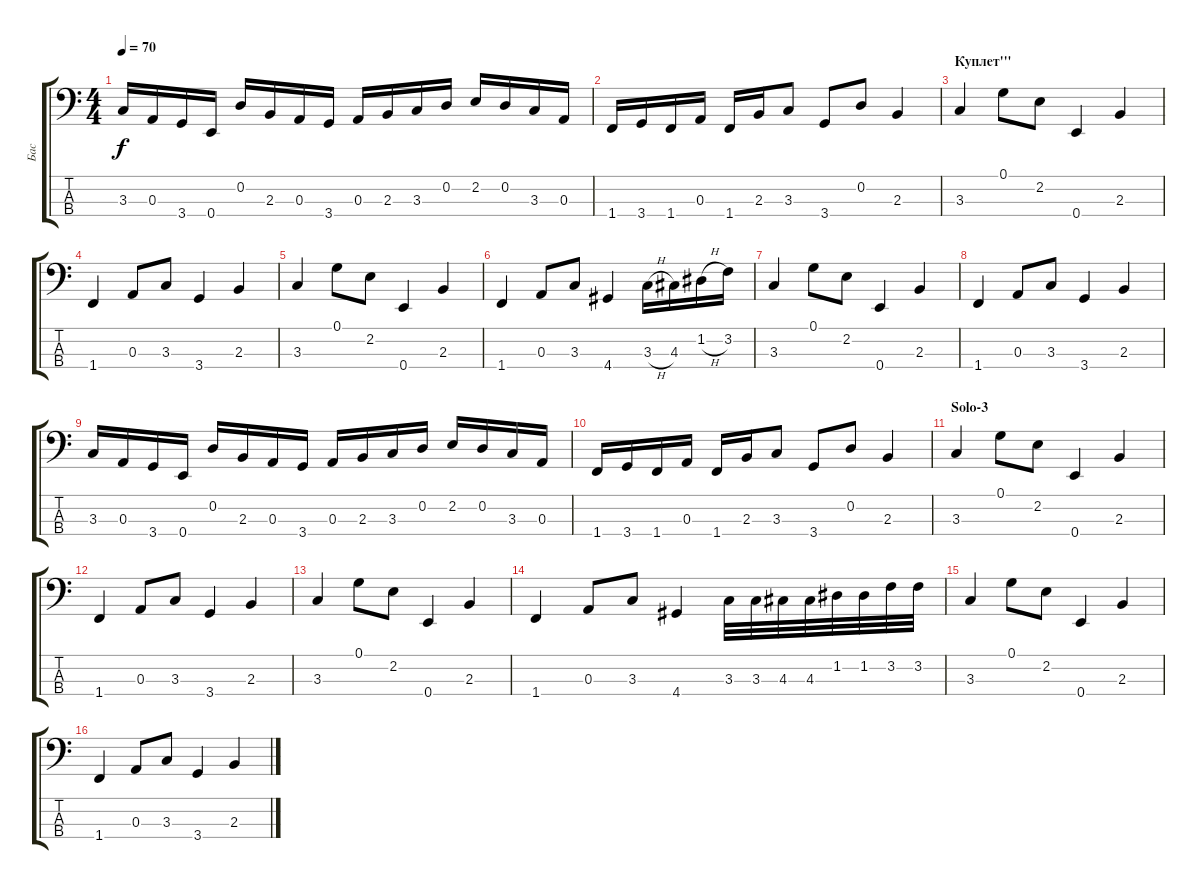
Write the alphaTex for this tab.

\track ("Бас" "Бас") {instrument fretlessbass}
\staff {score tabs}
\tuning (G2 D2 A1 E1) {hide}
\ts (4 4)
\tempo 70
\clef f4
\ks c
3.3.16{dy f} 0.3.16 3.4.16 0.4.16 0.2.16 2.3.16 0.3.16 3.4.16 0.3.16 2.3.16 3.3.16 0.2.16 2.2.16 0.2.16 3.3.16 0.3.16 |
1.4.16 3.4.16 1.4.16 0.3.16 1.4.16 2.3.16 3.3.8 3.4.8 0.2.8 2.3.4 |
\section ("" "Куплет'''")
3.3.4 0.1.8 2.2.8 0.4.4 2.3.4 |
1.4.4 0.3.8 3.3.8 3.4.4 2.3.4 |
3.3.4 0.1.8 2.2.8 0.4.4 2.3.4 |
1.4.4 0.3.8 3.3.8 4.4.4 3.3{h}.16 4.3.16 1.2{h}.16 3.2.16 |
3.3.4 0.1.8 2.2.8 0.4.4 2.3.4 |
1.4.4 0.3.8 3.3.8 3.4.4 2.3.4 |
3.3.16 0.3.16 3.4.16 0.4.16 0.2.16 2.3.16 0.3.16 3.4.16 0.3.16 2.3.16 3.3.16 0.2.16 2.2.16 0.2.16 3.3.16 0.3.16 |
1.4.16 3.4.16 1.4.16 0.3.16 1.4.16 2.3.16 3.3.8 3.4.8 0.2.8 2.3.4 |
\section ("" "Solo-3")
3.3.4 0.1.8 2.2.8 0.4.4 2.3.4 |
1.4.4 0.3.8 3.3.8 3.4.4 2.3.4 |
3.3.4 0.1.8 2.2.8 0.4.4 2.3.4 |
1.4.4 0.3.8 3.3.8 4.4.4 3.3.32 3.3.32 4.3.32 4.3.32 1.2.32 1.2.32 3.2.32 3.2.32 |
3.3.4 0.1.8 2.2.8 0.4.4 2.3.4 |
1.4.4 0.3.8 3.3.8 3.4.4 2.3.4
